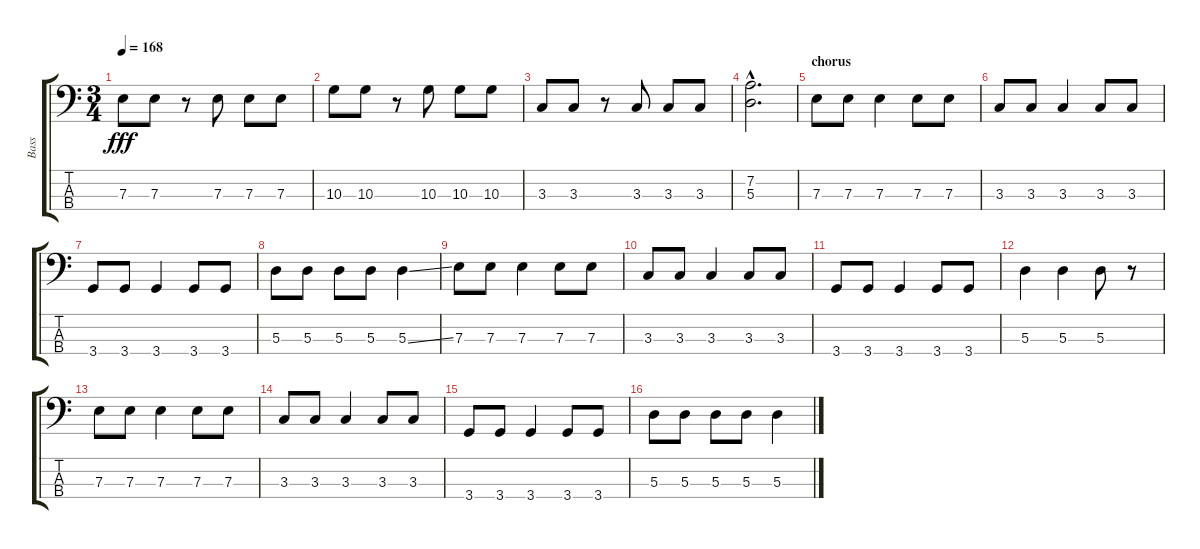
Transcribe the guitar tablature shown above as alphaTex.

\track ("Bass" "Bass") {instrument electricbassfinger}
\staff {score tabs}
\tuning (G2 D2 A1 E1) {hide}
\ts (3 4)
\tempo 168
\clef f4
\ks c
7.3.8{dy fff} 7.3.8 r.8 7.3.8 7.3.8 7.3.8 |
10.3.8 10.3.8 r.8 10.3.8 10.3.8 10.3.8 |
3.3.8 3.3.8 r.8 3.3.8 3.3.8 3.3.8 |
(7.2{hac} 5.3{hac}).2{d} |
\section ("" "chorus")
7.3.8 7.3.8 7.3.4 7.3.8 7.3.8 |
3.3.8 3.3.8 3.3.4 3.3.8 3.3.8 |
3.4.8 3.4.8 3.4.4 3.4.8 3.4.8 |
5.3.8 5.3.8 5.3.8 5.3.8 5.3{ss}.4 |
7.3.8 7.3.8 7.3.4 7.3.8 7.3.8 |
3.3.8 3.3.8 3.3.4 3.3.8 3.3.8 |
3.4.8 3.4.8 3.4.4 3.4.8 3.4.8 |
5.3.4 5.3.4 5.3.8 r.8 |
7.3.8 7.3.8 7.3.4 7.3.8 7.3.8 |
3.3.8 3.3.8 3.3.4 3.3.8 3.3.8 |
3.4.8 3.4.8 3.4.4 3.4.8 3.4.8 |
5.3.8 5.3.8 5.3.8 5.3.8 5.3{ss}.4
